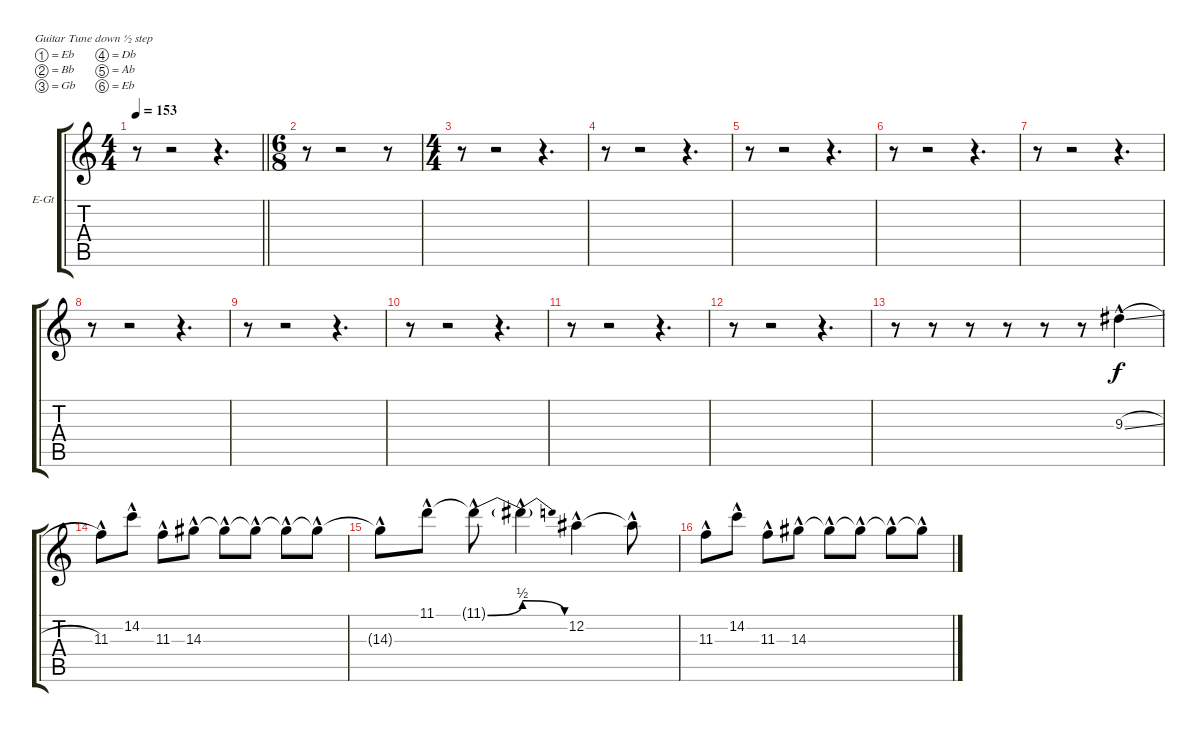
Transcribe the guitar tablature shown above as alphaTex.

\bracketExtendMode groupsimilarinstruments
\firstSystemTrackNameOrientation horizontal
\otherSystemsTrackNameOrientation horizontal
\track ("Lead Guitar" "E-Gt") {solo instrument distortionguitar}
\staff {score tabs}
\tuning (Eb4 Bb3 Gb3 Db3 Ab2 Eb2)
\ts (4 4)
\tempo 153
\clef g2
\barLineRight lightlight
\ks c
r.8{dy f} r.2 r.4{d} |
\ts (6 8)
\beaming (8 3 3)
r.8 r.2 r.8 |
\ts (4 4)
\beaming (8 2 2 2 2)
r.8 r.2 r.4{d} |
r.8 r.2 r.4{d} |
r.8 r.2 r.4{d} |
r.8 r.2 r.4{d} |
r.8 r.2 r.4{d} |
r.8 r.2 r.4{d} |
r.8 r.2 r.4{d} |
r.8 r.2 r.4{d} |
r.8 r.2 r.4{d} |
r.8 r.2 r.4{d} |
r.8 r.8 r.8 r.8 r.8 r.8 9.3{sl hac}.4 |
11.3{hac}.8 14.2{hac}.8 11.3{hac}.8 14.3{hac}.8 14.3{hac t}.8 14.3{hac t}.8 14.3{hac t}.8 14.3{hac t}.8 |
14.3{hac t}.8 11.1{hac}.8 11.1{be (bend 0 0 60 2) hac t}.8 11.1{be (release 0 2 60 0) hac t}.4 12.2{hac}.4 12.2{hac t}.8 |
11.3{hac}.8 14.2{hac}.8 11.3{hac}.8 14.3{hac}.8 14.3{hac t}.8 14.3{hac t}.8 14.3{hac t}.8 14.3{hac t}.8
